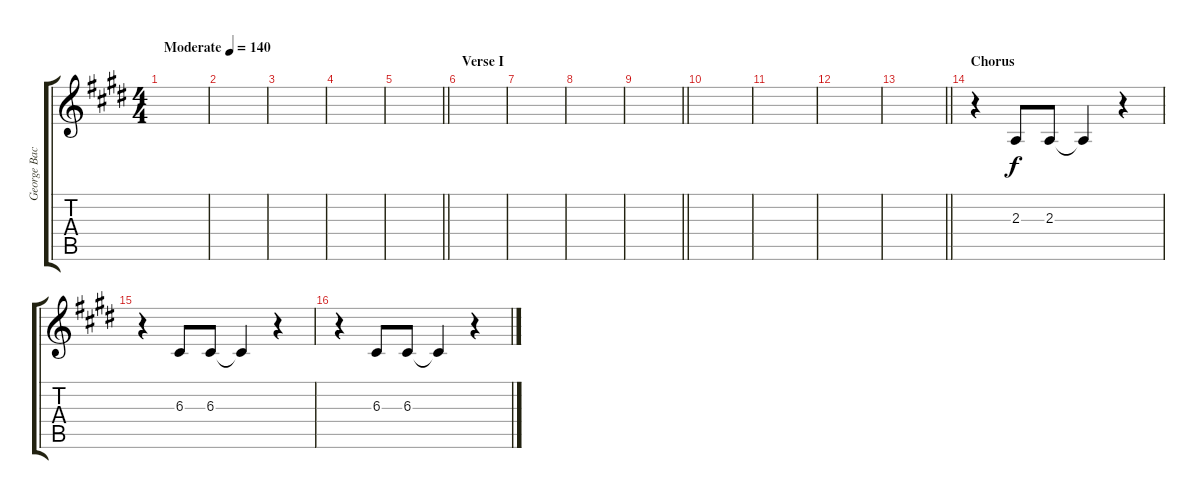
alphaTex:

\track ("George Backing Vocals" "George Bac") {instrument baritonesax}
\staff {score tabs}
\tuning (E4 B3 G3 D3 A2 E2) {hide}
\ts (4 4)
\tempo (140 "Moderate")
\clef g2
\ks e
|
|
|
|
\barLineRight lightlight
|
\section ("" "Verse I")
|
|
|
\barLineRight lightlight
|
|
|
|
\barLineRight lightlight
|
\section ("" "Chorus")
r.4 2.3.8 2.3.8 2.3{t}.4 r.4 |
r.4 6.3.8 6.3.8 6.3{t}.4 r.4 |
r.4 6.3.8 6.3.8 6.3{t}.4 r.4
